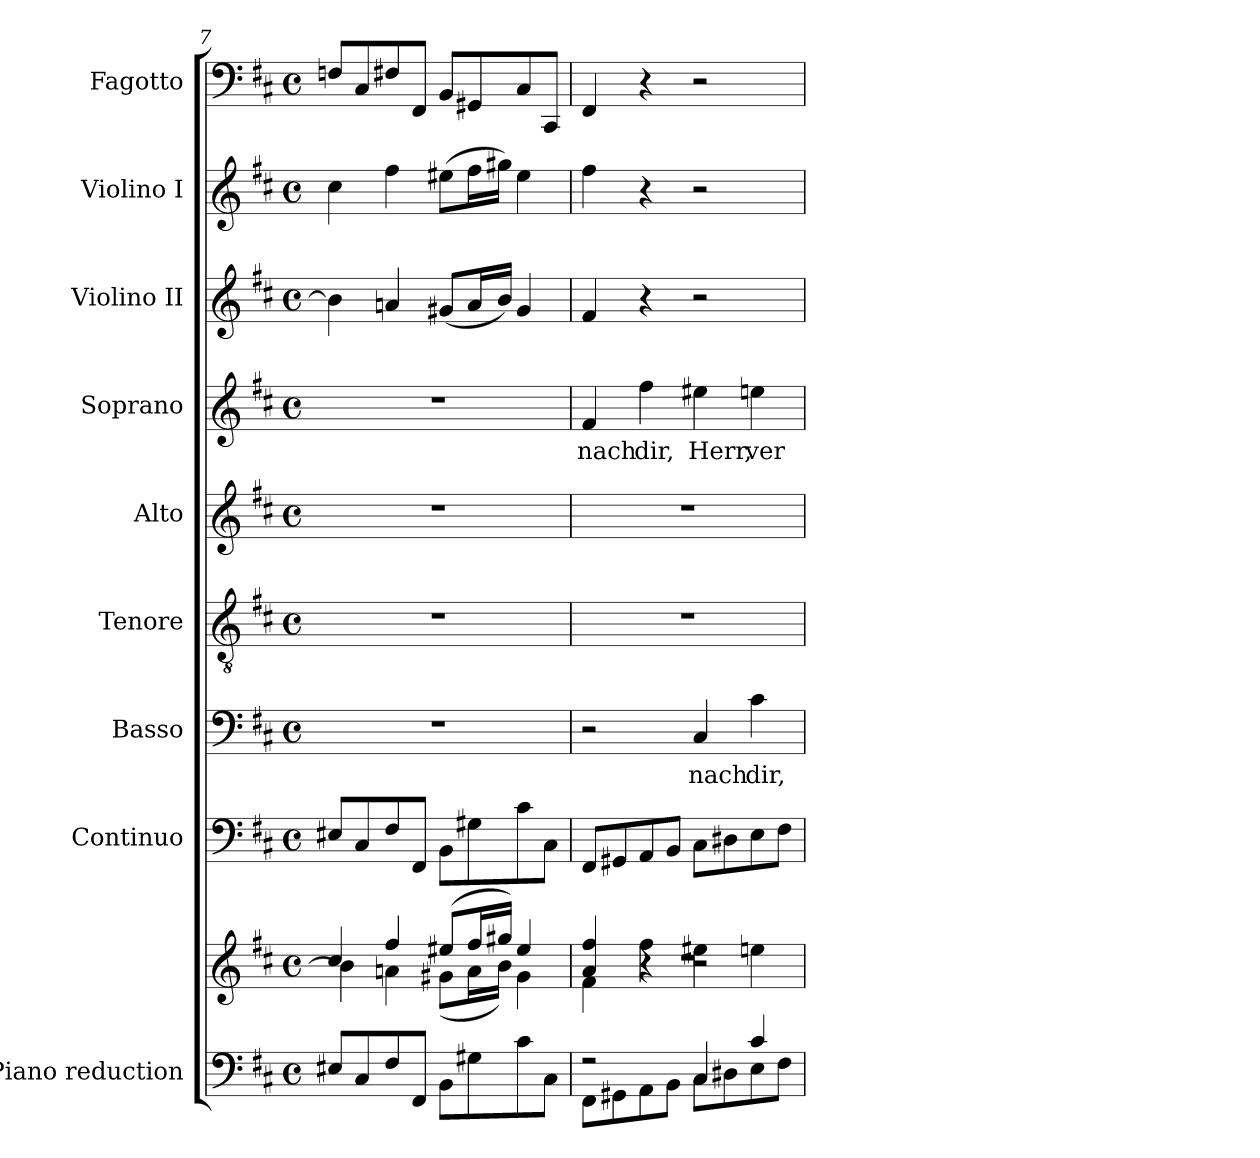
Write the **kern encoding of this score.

**kern	**kern	**kern	**kern	**text	**kern	**kern	**kern	**text	**kern	**kern	**kern
*part9	*part9	*part8	*part7	*part7	*part6	*part5	*part4	*part4	*part3	*part2	*part1
*staff10	*staff9	*staff8	*staff7	*staff7	*staff6	*staff5	*staff4	*staff4	*staff3	*staff2	*staff1
*I"Piano reduction	*	*I"Continuo	*I"Basso	*	*I"Tenore	*I"Alto	*I"Soprano	*	*I"Violino II	*I"Violino I	*I"Fagotto
*I'Pno	*	*	*	*	*	*	*	*	*I'Vln	*I'Vln	*
*clefF4	*clefG2	*clefF4	*clefF4	*	*clefGv2	*clefG2	*clefG2	*	*clefG2	*clefG2	*clefF4
*k[f#c#]	*k[f#c#]	*k[f#c#]	*k[f#c#]	*	*k[f#c#]	*k[f#c#]	*k[f#c#]	*	*k[f#c#]	*k[f#c#]	*k[f#c#]
*M4/4	*M4/4	*M4/4	*M4/4	*	*M4/4	*M4/4	*M4/4	*	*M4/4	*M4/4	*M4/4
*met(c)	*met(c)	*met(c)	*met(c)	*	*met(c)	*met(c)	*met(c)	*	*met(c)	*met(c)	*met(c)
=7	=7	=7	=7	=7	=7	=7	=7	=7	=7	=7	=7
*	*^	*	*	*	*	*	*	*	*	*	*
8E#X/L	4cc#/	4b\]	8E#X/L	1r	.	1r	1r	1r	.	4b\]	4cc#\	8Fn/L
8C#/	.	.	8C#/	.	.	.	.	.	.	.	.	8C#/
8F#/	4ff#/	4an\	8F#/	.	.	.	.	.	.	4an/	4ff#\	8F#X/
8FF#/J	.	.	8FF#/J	.	.	.	.	.	.	.	.	8FF#/J
8BB\L	(8ee#X/L	(8g#X\L	8BB\L	.	.	.	.	.	.	(8g#X/L	(8ee#X\L	8BB/L
8G#X\	16ff#/L	16a\L	8G#X\	.	.	.	.	.	.	16a/L	16ff#\L	8GG#X/
.	16gg#X/JJ)	16b\JJ)	.	.	.	.	.	.	.	16b/JJ)	16gg#X\JJ)	.
8c#\	4ee#/	4g#\	8c#\	.	.	.	.	.	.	4g#/	4ee#\	8C#/
8C#\J	.	.	8C#\J	.	.	.	.	.	.	.	.	8CC#/J
=8	=8	=8	=8	=8	=8	=8	=8	=8	=8	=8	=8	=8
*^	*	*^	*	*	*	*	*	*	*	*	*	*
!	!	!	!	!	!	!	!	!	!	!	!LO:LY:b	!	!	!
2r	8FF#\L	4a!/ 4ff#/	4f#\	1r	8FF#/L	2r	.	1r	1r	4f#/	nach	4f#/	4ff#\	4FF#/
.	8GG#X\	.	.	.	8GG#X/	.	.	.	.	.	.	.	.	.
!	!	!	!	!	!	!	!	!	!	!	!LO:LY:b	!	!	!
.	8AA\	4r	4ff#\	.	8AA/	.	.	.	.	4ff#\	dir,	4r	4r	4r
.	8BB\J	.	.	.	8BB/J	.	.	.	.	.	.	.	.	.
!	!	!	!	!	!	!	!LO:LY:b	!	!	!	!LO:LY:b	!	!	!
4C#/	8C#\L	2r	4ee#X\	.	8C#\L	4C#/	nach	.	.	4ee#X\	Herr,	2r	2r	2r
.	8D#X\	.	.	.	8D#X\	.	.	.	.	.	.	.	.	.
!	!	!	!	!	!	!	!LO:LY:b	!	!	!	!LO:LY:b	!	!	!
4c#!/	8E\	.	4een\	.	8E\	4c#\	dir,	.	.	4een\	ver-	.	.	.
.	8F#\J	.	.	.	8F#\J	.	.	.	.	.	.	.	.	.
*v	*v	*	*	*	*	*	*	*	*	*	*	*	*	*
*	*v	*v	*v	*	*	*	*	*	*	*	*	*	*
=	=	=	=	=	=	=	=	=	=	=	=
*-	*-	*-	*-	*-	*-	*-	*-	*-	*-	*-	*-
